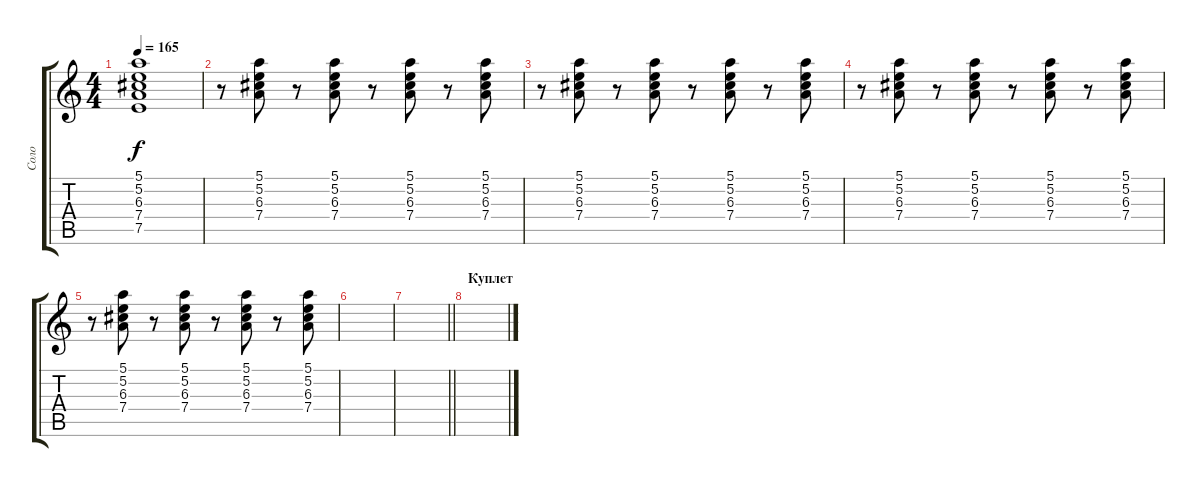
\track ("Соло" "Соло") {instrument overdrivenguitar}
\staff {score tabs}
\tuning (E4 B3 G3 D3 A2 E2) {hide}
\ts (4 4)
\tempo 165
\clef g2
\ks c
(5.1{t} 5.2{t} 6.3{t} 7.4{t} 7.5{t}).1{dy f} |
r.8 (5.1 5.2 6.3 7.4).8 r.8 (5.1 5.2 6.3 7.4).8 r.8 (5.1 5.2 6.3 7.4).8 r.8 (5.1 5.2 6.3 7.4).8 |
r.8 (5.1 5.2 6.3 7.4).8 r.8 (5.1 5.2 6.3 7.4).8 r.8 (5.1 5.2 6.3 7.4).8 r.8 (5.1 5.2 6.3 7.4).8 |
r.8 (5.1 5.2 6.3 7.4).8 r.8 (5.1 5.2 6.3 7.4).8 r.8 (5.1 5.2 6.3 7.4).8 r.8 (5.1 5.2 6.3 7.4).8 |
r.8 (5.1 5.2 6.3 7.4).8 r.8 (5.1 5.2 6.3 7.4).8 r.8 (5.1 5.2 6.3 7.4).8 r.8 (5.1 5.2 6.3 7.4).8 |
|
\barLineRight lightlight
|
\section ("" "Куплет")
